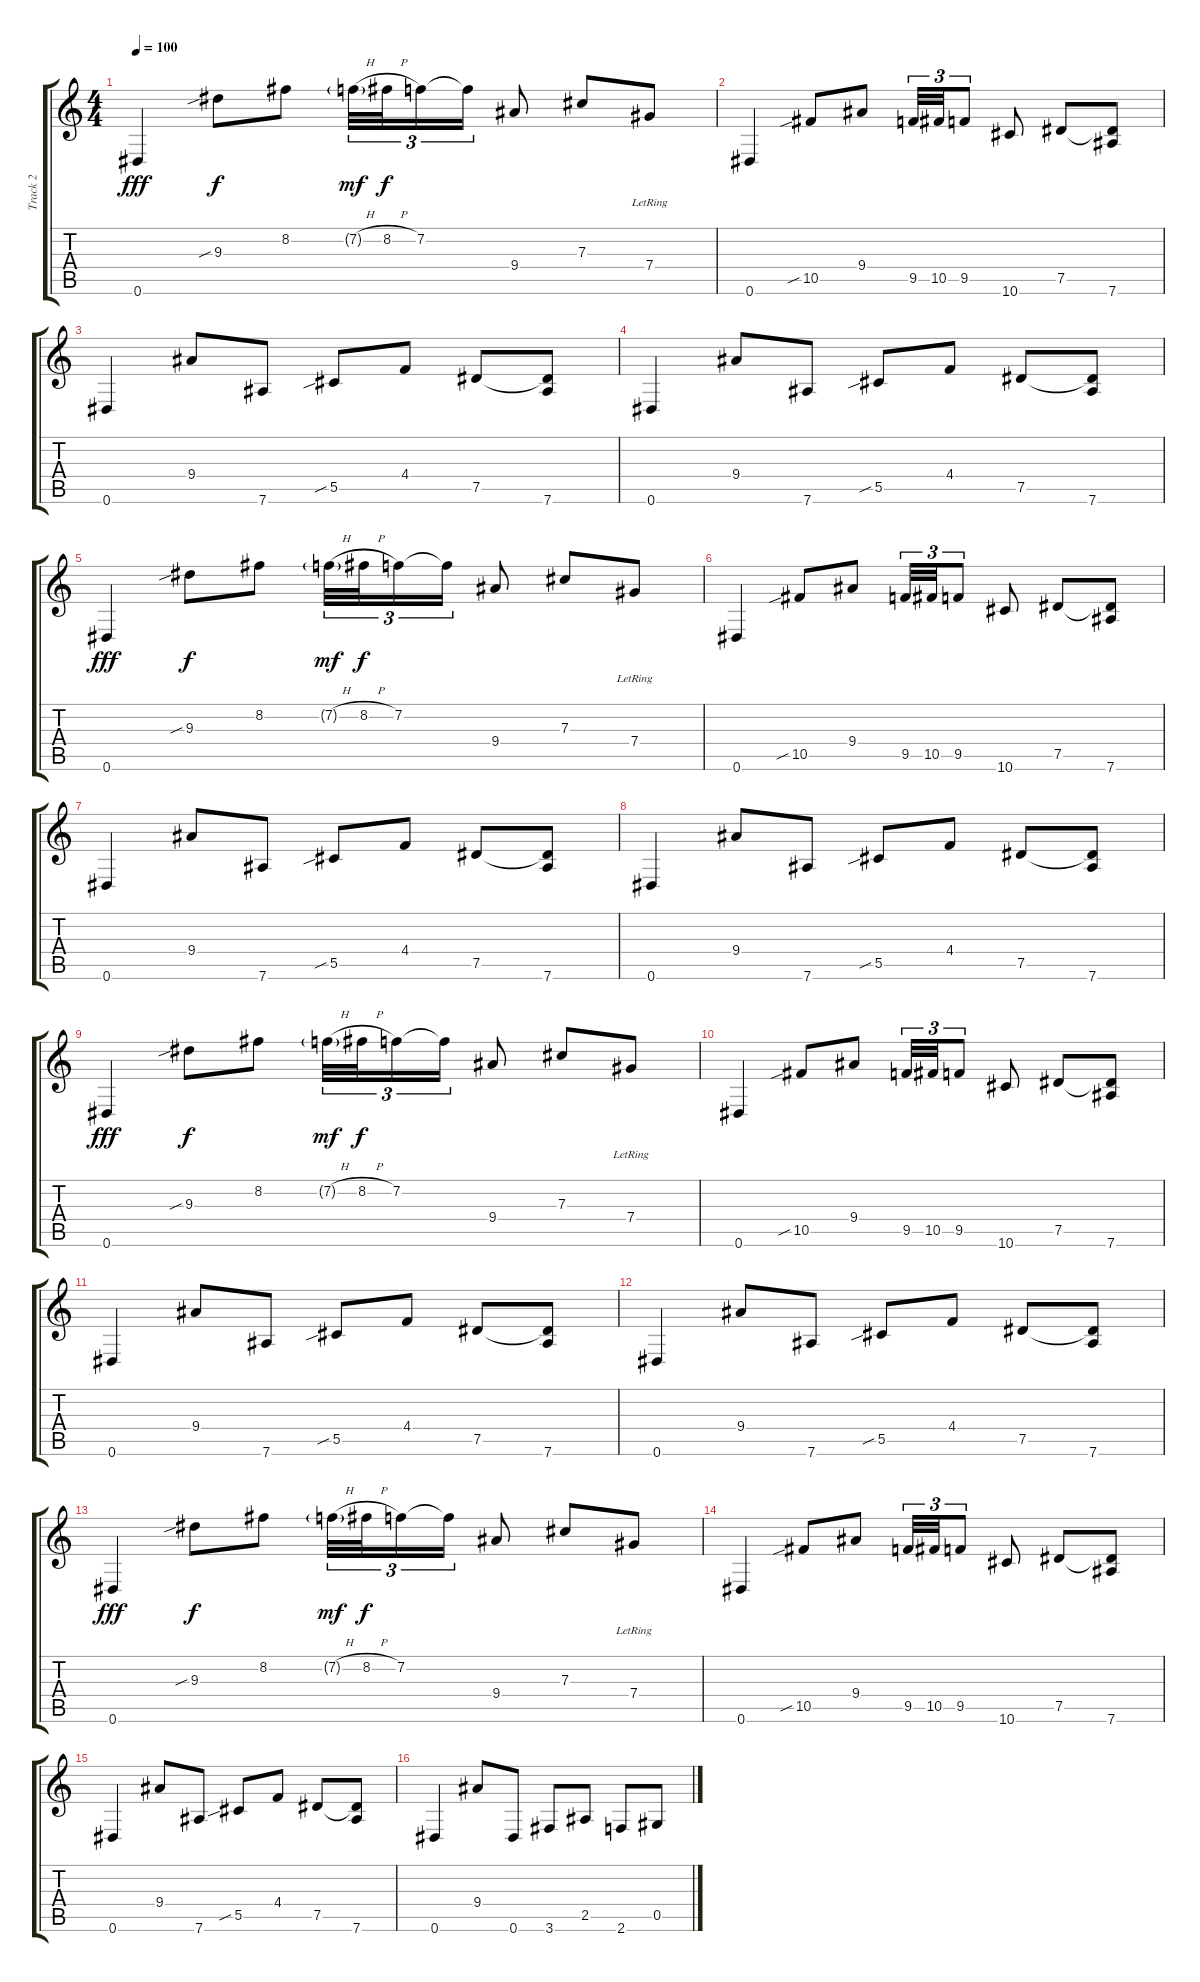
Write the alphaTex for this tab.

\track ("Track 2" "Track 2") {instrument acousticguitarsteel}
\staff {score tabs}
\tuning (Eb4 Bb3 Gb3 Db3 Ab2 Eb2) {hide}
\ts (4 4)
\tempo 100
\clef g2
\ks c
0.6.4{dy fff instrument acousticguitarsteel} 9.3{sib}.8{dy f} 8.2.8 7.2{h g}.32{tu (3 2) dy mf} 8.2{h}.32{tu (3 2) dy f} 7.2.16{tu (3 2)} 7.2{t}.16{tu (3 2)} 9.4.8 7.3.8 7.4{lr}.8 |
0.6.4 10.5{sib}.8 9.4.8 9.5.32{tu (3 2)} 10.5.32{tu (3 2)} 9.5.8{tu (3 2)} 10.6.8 7.5.8 (7.5{t} 7.6).8 |
0.6.4 9.4.8 7.6.8 5.5{sib}.8 4.4.8 7.5.8 (7.5{t} 7.6).8 |
0.6.4 9.4.8 7.6.8 5.5{sib}.8 4.4.8 7.5.8 (7.5{t} 7.6).8 |
0.6.4{dy fff} 9.3{sib}.8{dy f} 8.2.8 7.2{h g}.32{tu (3 2) dy mf} 8.2{h}.32{tu (3 2) dy f} 7.2.16{tu (3 2)} 7.2{t}.16{tu (3 2)} 9.4.8 7.3.8 7.4{lr}.8 |
0.6.4 10.5{sib}.8 9.4.8 9.5.32{tu (3 2)} 10.5.32{tu (3 2)} 9.5.8{tu (3 2)} 10.6.8 7.5.8 (7.5{t} 7.6).8 |
0.6.4 9.4.8 7.6.8 5.5{sib}.8 4.4.8 7.5.8 (7.5{t} 7.6).8 |
0.6.4 9.4.8 7.6.8 5.5{sib}.8 4.4.8 7.5.8 (7.5{t} 7.6).8 |
0.6.4{dy fff} 9.3{sib}.8{dy f} 8.2.8 7.2{h g}.32{tu (3 2) dy mf} 8.2{h}.32{tu (3 2) dy f} 7.2.16{tu (3 2)} 7.2{t}.16{tu (3 2)} 9.4.8 7.3.8 7.4{lr}.8 |
0.6.4 10.5{sib}.8 9.4.8 9.5.32{tu (3 2)} 10.5.32{tu (3 2)} 9.5.8{tu (3 2)} 10.6.8 7.5.8 (7.5{t} 7.6).8 |
0.6.4 9.4.8 7.6.8 5.5{sib}.8 4.4.8 7.5.8 (7.5{t} 7.6).8 |
0.6.4 9.4.8 7.6.8 5.5{sib}.8 4.4.8 7.5.8 (7.5{t} 7.6).8 |
0.6.4{dy fff} 9.3{sib}.8{dy f} 8.2.8 7.2{h g}.32{tu (3 2) dy mf} 8.2{h}.32{tu (3 2) dy f} 7.2.16{tu (3 2)} 7.2{t}.16{tu (3 2)} 9.4.8 7.3.8 7.4{lr}.8 |
0.6.4 10.5{sib}.8 9.4.8 9.5.32{tu (3 2)} 10.5.32{tu (3 2)} 9.5.8{tu (3 2)} 10.6.8 7.5.8 (7.5{t} 7.6).8 |
0.6.4 9.4.8 7.6.8 5.5{sib}.8 4.4.8 7.5.8 (7.5{t} 7.6).8 |
0.6.4 9.4.8 0.6.8 3.6.8 2.5.8 2.6.8 0.5.8
